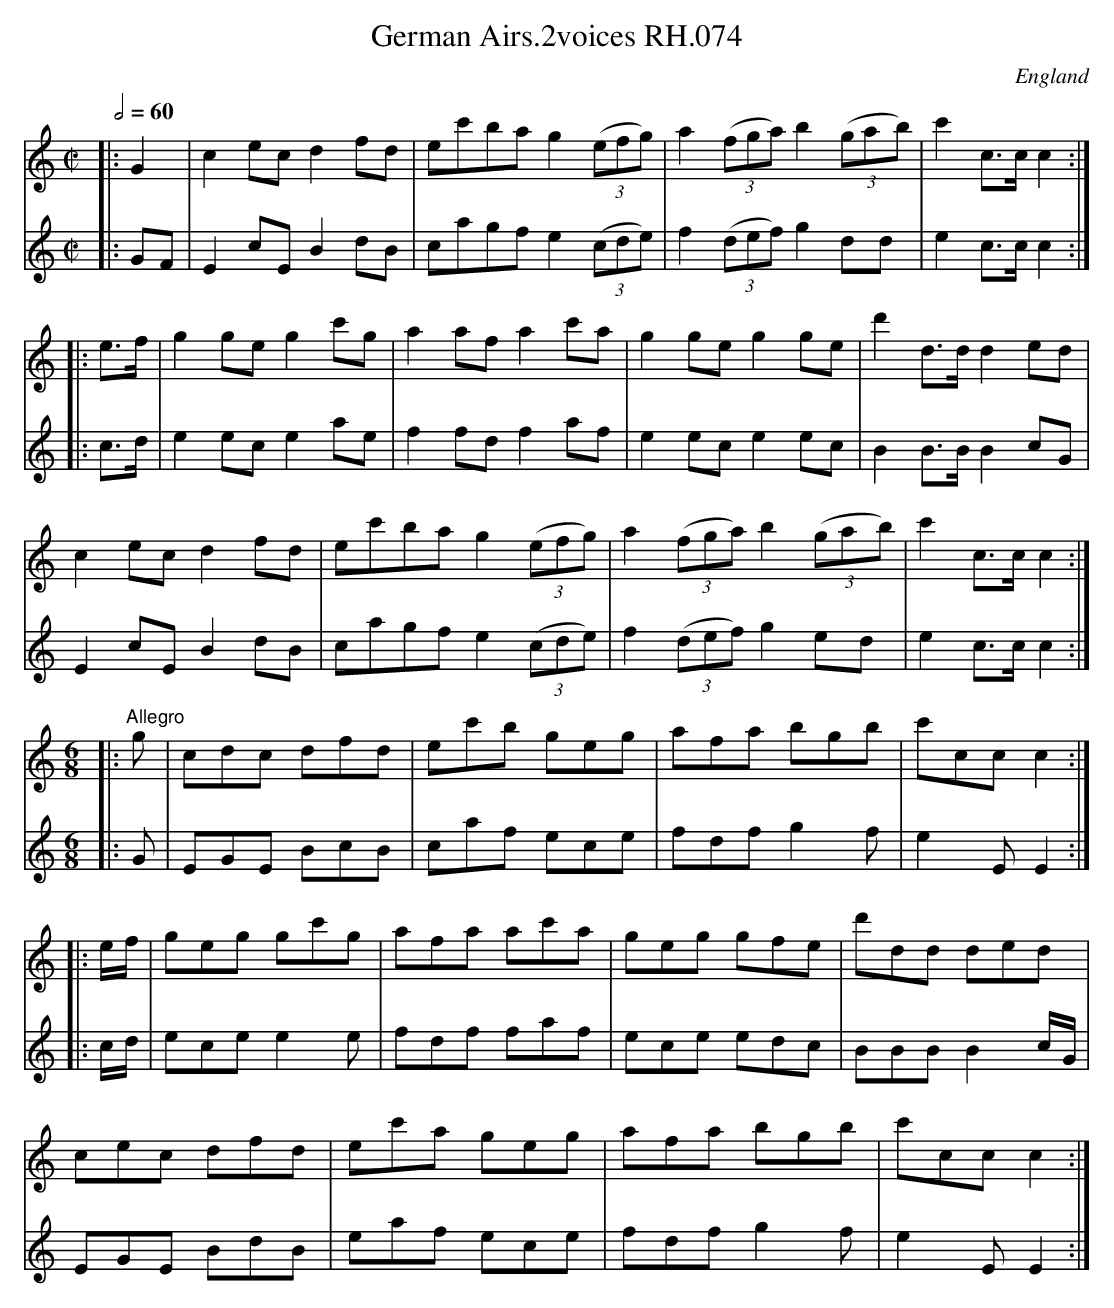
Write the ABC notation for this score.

X:1
T:German Airs.2voices RH.074
L:1/8
M:C|
O:England
Q:1/2=60
K:C
[V:1]|:G2|c2ec d2fd|ec'ba g2((3efg)|a2((3fga) b2((3gab)|c'2c>c c2:|
[V:2]|:GF|E2cE B2dB|cagf e2((3cde)|f2((3def) g2dd|e2c>c c2:|
[V:1]|:e>f|g2ge g2c'g|a2af a2c'a|g2ge g2ge|d'2d>d d2ed|
[V:2]|:c>d|e2ec e2ae|f2fd f2af|e2ece2ec|B2B>B B2cG|
[V:1] c2ec d2fd|ec'ba g2((3efg)|a2((3fga )b2((3gab)|c'2c>c c2:|
[V:2] E2cE B2dB|cagf e2((3cde)|f2((3def) g2ed|e2c>c c2:|
[V:1] [M:6/8]|:"^Allegro"g|cdc dfd|ec'b geg|afa bgb|c'cc c2:|
[V:2] [M:6/8]|:G|EGE BcB|caf ece|fdf g2f|e2E E2:|
[V:1]|:e/f/|geg gc'g|afa ac'a|geg gfe|d'dd ded|
[V:2]|:c/d/|ece e2e|fdf faf|ece edc|BBB B2c/G/|
[V:1] cec dfd|ec'a geg|afa bgb|c'ccc2:|
[V:2] EGE BdB|eaf ece|fdf g2f|e2E E2:|
